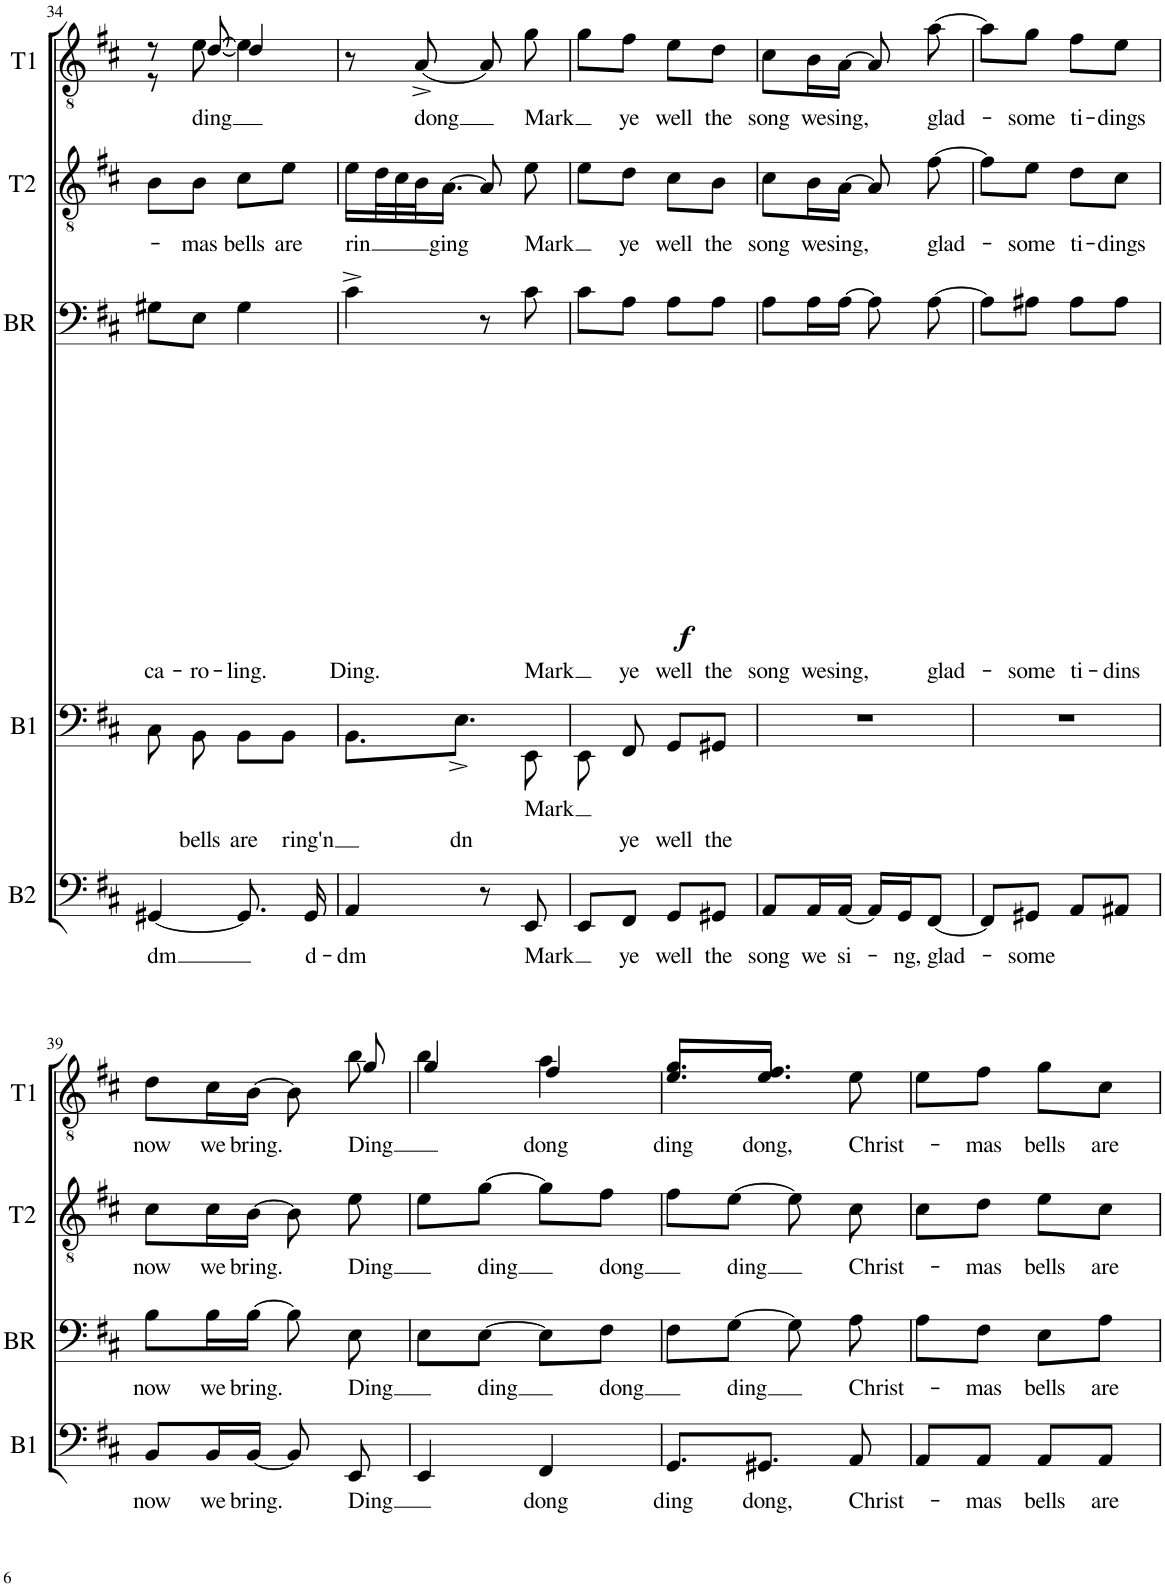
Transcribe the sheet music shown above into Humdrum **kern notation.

**kern	**text	**kern	**text	**kern	**text	**dynam	**kern	**text	**kern	**text
*part5	*part5	*part4	*part4	*part3	*part3	*part3	*part2	*part2	*part1	*part1
*staff5	*staff5	*staff4	*staff4	*staff3	*staff3	*staff3	*staff2	*staff2	*staff1	*staff1
*I"Bass	*	*I"BS	*	*I"BR	*	*	*I"T2	*	*I"T1	*
*I'B2	*	*I'B1	*	*I'BR	*	*	*I'T2	*	*I'T1	*
!!LO:PB:g=z
*clefF4	*	*clefF4	*	*clefF4	*	*	*clefGv2	*	*clefGv2	*
*Trd7c12	*	*	*	*	*	*	*	*	*	*
*k[f#c#]	*	*k[f#c#]	*	*k[f#c#]	*	*	*k[f#c#]	*	*k[f#c#]	*
*M2/4	*	*M2/4	*	*M2/4	*	*	*M2/4	*	*M2/4	*
=34	=34	=34	=34	=34	=34	=34	=34	=34	=34	=34
!	!LO:LY:b	!	!	!	!LO:LY:b	!	!	!	!	!
*	*	*^	*	*	*	*	*	*	*^	*
[4GG#X/	dm	2ryy	8C#\	.	8G#X\L	ca-	.	8B\L	.	8r	8r	.
!	!	!	!	!LO:LY:b	!	!LO:LY:b	!	!	!LO:LY:b	!	!	!LO:LY:b
.	.	.	8BB\	bells	8E\J	-ro-	.	8B\J	-mas	[8d/	[8e\	ding
!	!	!	!	!LO:LY:b	!	!LO:LY:b	!	!	!LO:LY:b	!	!	!
8.GG#/]	.	.	8BB\L	are	4G#\	-ling.	.	8c#\L	bells	4d/]	4e\]	.
!	!	!	!	!LO:LY:b	!	!	!	!	!LO:LY:b	!	!	!
.	.	.	8BB\J	ring'n	.	.	.	8e\J	are	.	.	.
!	!LO:LY:b	!	!	!	!	!	!	!	!	!	!	!
16GG#/	d-	.	.	.	.	.	.	.	.	.	.	.
*	*	*	*	*	*	*	*	*	*	*v	*v	*
=35	=35	=35	=35	=35	=35	=35	=35	=35	=35	=35	=35
!	!LO:LY:b	!	!	!	!	!LO:LY:b	!	!	!LO:LY:b	!	!
4AA/	-dm	2ryy	8.BB\L	.	4c#^\	Ding.	.	16e\LL	rin	8r	.
.	.	.	.	.	.	.	.	32d\L	.	.	.
.	.	.	.	.	.	.	.	32c#\	.	.	.
!	!	!	!	!	!	!	!	!	!	!	!LO:LY:b
.	.	.	.	.	.	.	.	32B\J	.	[8A^/	dong
!	!	!	!	!	!	!	!	!	!LO:LY:b	!	!
.	.	.	.	.	.	.	.	[16.A\JJ	ging	.	.
!	!	!	!	!LO:LY:b	!	!	!	!	!	!	!
.	.	.	8.E^\J	dn	.	.	.	.	.	.	.
8r	.	.	.	.	8r	.	.	8A/]	.	8A/]	.
!	!LO:LY:b	!	!	!LO:LY:b	!	!LO:LY:b	!LO:DY:b	!	!LO:LY:b	!	!LO:LY:b
8EE/	Mark	.	8EE\	Mark	8c#\	Mark	f	8e\	Mark	8g\	Mark
=36	=36	=36	=36	=36	=36	=36	=36	=36	=36	=36	=36
8EE/L	.	8ryy	8EE\	.	8c#\L	.	.	8e\L	.	8g\L	.
!	!LO:LY:b	!	!	!LO:LY:b	!	!LO:LY:b	!	!	!LO:LY:b	!	!LO:LY:b
8FF#/J	ye	8FF#/	4.ryy	-ye	8A\J	ye	.	8d\J	ye	8f#\J	ye
!	!LO:LY:b	!	!	!LO:LY:b	!	!LO:LY:b	!	!	!LO:LY:b	!	!LO:LY:b
8GG/L	well	8GG/L	.	well	8A\L	well	.	8c#\L	well	8e\L	well
!	!LO:LY:b	!	!	!LO:LY:b	!	!LO:LY:b	!	!	!LO:LY:b	!	!LO:LY:b
8GG#X/J	the	8GG#X/J	.	the	8A\J	the	.	8B\J	the	8d\J	the
*	*	*v	*v	*	*	*	*	*	*	*	*
=37	=37	=37	=37	=37	=37	=37	=37	=37	=37	=37
!	!LO:LY:b	!	!	!	!LO:LY:b	!	!	!LO:LY:b	!	!LO:LY:b
8AA/L	song	2r	.	8A\L	song	.	8c#\L	song	8c#\L	song
!	!LO:LY:b	!	!	!	!LO:LY:b	!	!	!LO:LY:b	!	!LO:LY:b
16AA/L	we	.	.	16A\L	we	.	16B\L	we	16B\L	we
!	!LO:LY:b	!	!	!	!LO:LY:b	!	!	!LO:LY:b	!	!LO:LY:b
[16AA/JJ	si-	.	.	[16A\JJ	sing,	.	[16A\JJ	sing,	[16A\JJ	sing,
16AA/LL]	.	.	.	8A\]	.	.	8A/]	.	8A/]	.
!	!LO:LY:b	!	!	!	!	!	!	!	!	!
16GG/J	-ng,	.	.	.	.	.	.	.	.	.
!	!LO:LY:b	!	!	!	!LO:LY:b	!	!	!LO:LY:b	!	!LO:LY:b
[8FF#/J	glad-	.	.	[8A\	glad-	.	[8f#\	glad-	[8a\	glad-
=38	=38	=38	=38	=38	=38	=38	=38	=38	=38	=38
8FF#/L]	.	2r	.	8A\L]	.	.	8f#\L]	.	8a\L]	.
!	!LO:LY:b	!	!	!	!LO:LY:b	!	!	!LO:LY:b	!	!LO:LY:b
8GG#X/J	-some	.	.	8A#X\J	-some	.	8e\J	-some	8g\J	-some
!	!	!	!	!	!LO:LY:b	!	!	!LO:LY:b	!	!LO:LY:b
8AA/L	.	.	.	8A#\L	ti-	.	8d\L	ti-	8f#\L	ti-
!	!	!	!	!	!LO:LY:b	!	!	!LO:LY:b	!	!LO:LY:b
8AA#X/J	.	.	.	8A#\J	-dins	.	8c#\J	-dings	8e\J	-dings
!!LO:LB:g=z
=39	=39	=39	=39	=39	=39	=39	=39	=39	=39	=39
!	!	!	!LO:LY:b	!	!LO:LY:b	!	!	!LO:LY:b	!	!LO:LY:b
*	*	*	*	*	*	*	*	*	*^	*
2r	.	8BB/L	now	8B\L	now	.	8c#\L	now	8d\L	4.ryy	now
!	!	!	!LO:LY:b	!	!LO:LY:b	!	!	!LO:LY:b	!	!	!LO:LY:b
.	.	16BB/L	we	16B\L	we	.	16c#\L	we	16c#\L	.	we
!	!	!	!LO:LY:b	!	!LO:LY:b	!	!	!LO:LY:b	!	!	!LO:LY:b
.	.	[16BB/JJ	bring.	[16B\JJ	bring.	.	[16B\JJ	bring.	[16B\JJ	.	bring.
.	.	8BB/]	.	8B\]	.	.	8B\]	.	8B\]	.	.
!	!	!	!LO:LY:b	!	!LO:LY:b	!	!	!LO:LY:b	!	!	!LO:LY:b
.	.	8EE/	Ding	8E\	Ding	.	8e\	Ding	8g/	8b\	Ding
=40	=40	=40	=40	=40	=40	=40	=40	=40	=40	=40	=40
2r	.	4EE/	.	8E\L	.	.	8e\L	.	4g/	4b\	.
!	!	!	!	!	!LO:LY:b	!	!	!LO:LY:b	!	!	!
.	.	.	.	[8E\J	ding	.	[8g\J	ding	.	.	.
!	!	!	!LO:LY:b	!	!	!	!	!	!	!	!LO:LY:b
.	.	4FF#/	dong	8E\L]	.	.	8g\L]	.	4f#/	4a\	dong
!	!	!	!	!	!LO:LY:b	!	!	!LO:LY:b	!	!	!
.	.	.	.	8F#\J	dong	.	8f#\J	dong	.	.	.
=41	=41	=41	=41	=41	=41	=41	=41	=41	=41	=41	=41
!	!	!	!LO:LY:b	!	!	!	!	!	!	!	!LO:LY:b
2r	.	8.GG/L	ding	8F#\L	.	.	8f#\L	.	8.e/L	8.g/L	ding
!	!	!	!	!	!LO:LY:b	!	!	!LO:LY:b	!	!	!
.	.	.	.	[8G\J	ding	.	[8e\J	ding	.	.	.
!	!	!	!LO:LY:b	!	!	!	!	!	!	!	!LO:LY:b
.	.	8.GG#X/J	dong,	.	.	.	.	.	8.e/J	8.f#/J	dong,
.	.	.	.	8G\]	.	.	8e\]	.	.	.	.
!	!	!	!LO:LY:b	!	!LO:LY:b	!	!	!LO:LY:b	!	!	!LO:LY:b
.	.	8AA/	Christ-	8A\	Christ-	.	8c#\	Christ-	8e\	8ryy	Christ-
*	*	*	*	*	*	*	*	*	*v	*v	*
=42	=42	=42	=42	=42	=42	=42	=42	=42	=42	=42
2r	.	8AA/L	.	8A\L	.	.	8c#\L	.	8e\L	.
!	!	!	!LO:LY:b	!	!LO:LY:b	!	!	!LO:LY:b	!	!LO:LY:b
.	.	8AA/J	-mas	8F#\J	-mas	.	8d\J	-mas	8f#\J	-mas
!	!	!	!LO:LY:b	!	!LO:LY:b	!	!	!LO:LY:b	!	!LO:LY:b
.	.	8AA/L	bells	8E\L	bells	.	8e\L	bells	8g\L	bells
!	!	!	!LO:LY:b	!	!LO:LY:b	!	!	!LO:LY:b	!	!LO:LY:b
.	.	8AA/J	are	8A\J	are	.	8c#\J	are	8c#\J	are
=	=	=	=	=	=	=	=	=	=	=
*-	*-	*-	*-	*-	*-	*-	*-	*-	*-	*-
